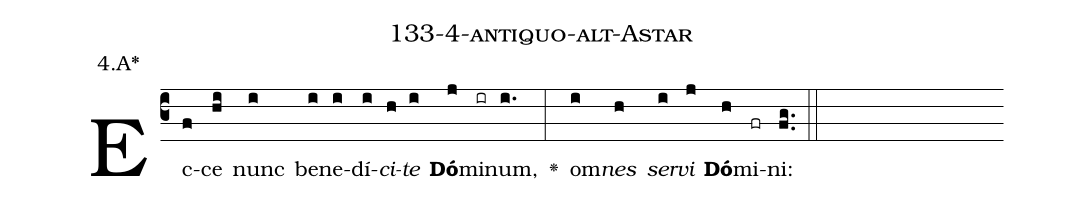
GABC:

name: 133-4-antiquo-alt-Astar;
annotation: 4.A*;
%%
(c3)Ec(f)ce(hi) nunc(i) be(i)ne(i)dí(i)<i>ci</i>(h)<i>te</i>(i) <b>Dó</b>(j)mi(ir)num,(i.) <v>\greheightstar</v>(:) om(i)<i>nes</i>(h) <i>ser</i>(i)<i>vi</i>(j) <b>Dó</b>(h)mi(fr)ni:(fg..) (::)


%E(i) u(h) o(i) u(j) a(h) e.(fg..) (::)
